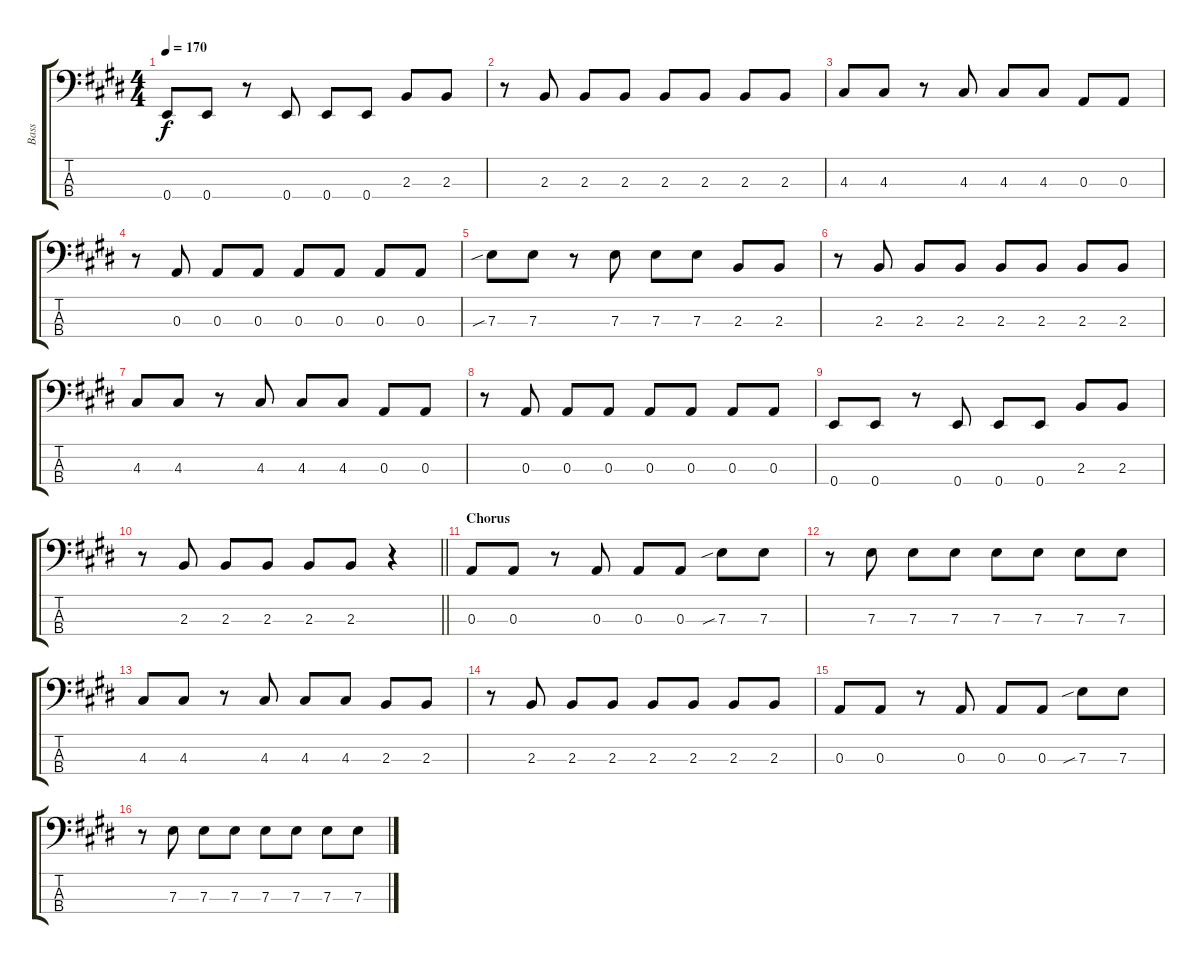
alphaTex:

\track ("Bass" "Bass") {instrument electricbassfinger}
\staff {score tabs}
\tuning (G2 D2 A1 E1) {hide}
\ts (4 4)
\tempo 170
\clef f4
\ks e
0.4.8{dy f} 0.4.8 r.8 0.4.8 0.4.8 0.4.8 2.3.8 2.3.8 |
r.8 2.3.8 2.3.8 2.3.8 2.3.8 2.3.8 2.3.8 2.3.8 |
4.3.8 4.3.8 r.8 4.3.8 4.3.8 4.3.8 0.3.8 0.3.8 |
r.8 0.3.8 0.3.8 0.3.8 0.3.8 0.3.8 0.3.8 0.3.8 |
7.3{sib}.8 7.3.8 r.8 7.3.8 7.3.8 7.3.8 2.3.8 2.3.8 |
r.8 2.3.8 2.3.8 2.3.8 2.3.8 2.3.8 2.3.8 2.3.8 |
4.3.8 4.3.8 r.8 4.3.8 4.3.8 4.3.8 0.3.8 0.3.8 |
r.8 0.3.8 0.3.8 0.3.8 0.3.8 0.3.8 0.3.8 0.3.8 |
0.4.8 0.4.8 r.8 0.4.8 0.4.8 0.4.8 2.3.8 2.3.8 |
\barLineRight lightlight
r.8 2.3.8 2.3.8 2.3.8 2.3.8 2.3.8 r.4 |
\section ("" "Chorus")
0.3.8 0.3.8 r.8 0.3.8 0.3.8 0.3.8 7.3{sib}.8 7.3.8 |
r.8 7.3.8 7.3.8 7.3.8 7.3.8 7.3.8 7.3.8 7.3.8 |
4.3.8 4.3.8 r.8 4.3.8 4.3.8 4.3.8 2.3.8 2.3.8 |
r.8 2.3.8 2.3.8 2.3.8 2.3.8 2.3.8 2.3.8 2.3.8 |
0.3.8 0.3.8 r.8 0.3.8 0.3.8 0.3.8 7.3{sib}.8 7.3.8 |
r.8 7.3.8 7.3.8 7.3.8 7.3.8 7.3.8 7.3.8 7.3.8
